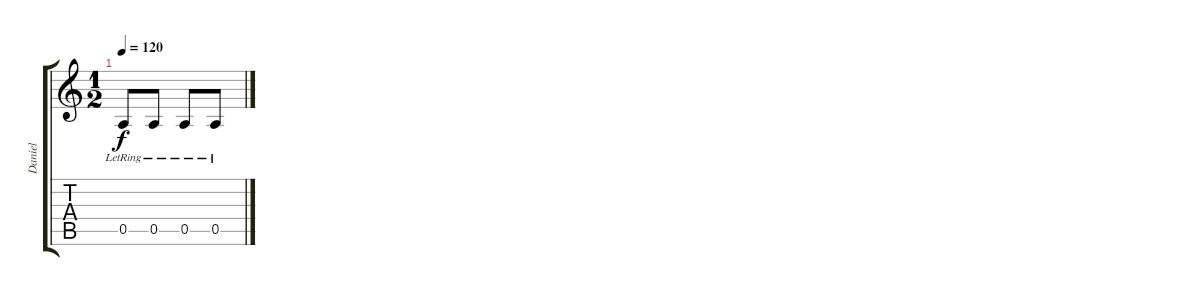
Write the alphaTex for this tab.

\track ("Daniel" "Daniel") {instrument overdrivenguitar}
\staff {score tabs}
\tuning (E4 B3 G3 D3 A2 E2) {hide}
\ts (1 2)
\tempo 120
\clef g2
\ks c
0.5{lr}.8{dy f} 0.5{lr}.8 0.5{lr}.8 0.5{lr}.8
